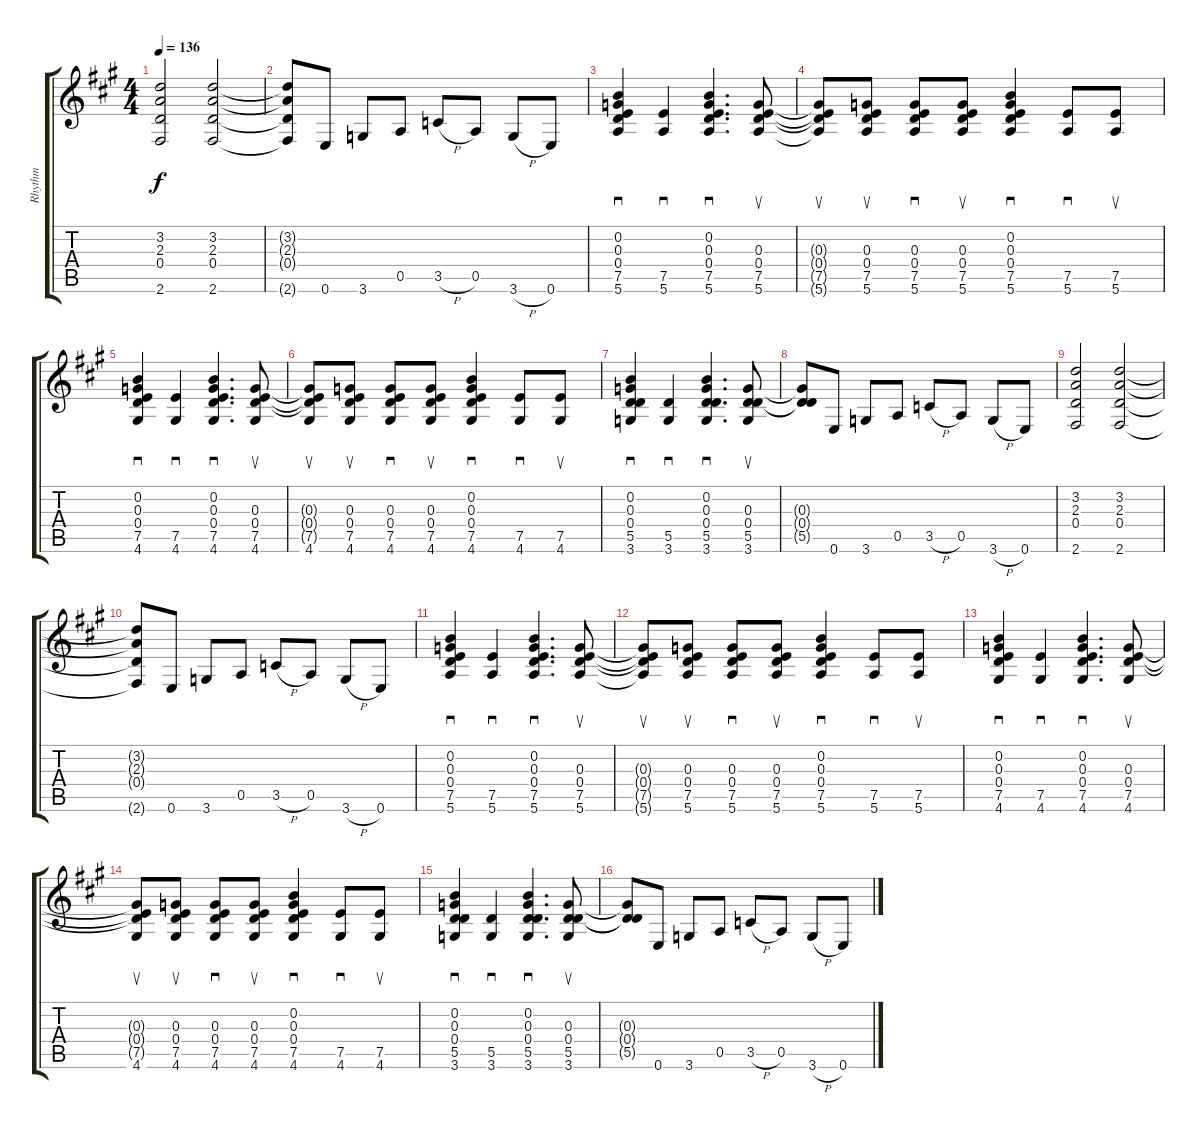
\track ("Rhythm" "Rhythm") {instrument overdrivenguitar}
\staff {score tabs}
\tuning (E4 B3 G3 D3 A2 E2) {hide}
\ts (4 4)
\tempo 136
\clef g2
\ks a
(3.2 2.3 0.4 2.6).2{dy f} (3.2 2.3 0.4 2.6).2 |
(3.2{t} 2.3{t} 0.4{t} 2.6{t}).8 0.6.8 3.6.8 0.5.8 3.5{h}.8 0.5.8 3.6{h}.8 0.6.8 |
(0.2 0.3 0.4 7.5 5.6).4{sd} (7.5 5.6).4{sd} (0.2 0.3 0.4 7.5 5.6).4{d sd} (0.3 0.4 7.5 5.6).8{su} |
(0.3{t} 0.4{t} 7.5{t} 5.6{t}).8{su} (0.3 0.4 7.5 5.6).8{su} (0.3 0.4 7.5 5.6).8{sd} (0.3 0.4 7.5 5.6).8{su} (0.2 0.3 0.4 7.5 5.6).4{sd} (7.5 5.6).8{sd} (7.5 5.6).8{su} |
(0.2 0.3 0.4 7.5 4.6).4{sd} (7.5 4.6).4{sd} (0.2 0.3 0.4 7.5 4.6).4{d sd} (0.3 0.4 7.5 4.6).8{su} |
(0.3{t} 0.4{t} 7.5{t} 4.6).8{su} (0.3 0.4 7.5 4.6).8{su} (0.3 0.4 7.5 4.6).8{sd} (0.3 0.4 7.5 4.6).8{su} (0.2 0.3 0.4 7.5 4.6).4{sd} (7.5 4.6).8{sd} (7.5 4.6).8{su} |
(0.2 0.3 0.4 5.5 3.6).4{sd} (5.5 3.6).4{sd} (0.2 0.3 0.4 5.5 3.6).4{d sd} (0.3 0.4 5.5 3.6).8{su} |
(0.3{t} 0.4{t} 5.5{t}).8 0.6.8 3.6.8 0.5.8 3.5{h}.8 0.5.8 3.6{h}.8 0.6.8 |
(3.2 2.3 0.4 2.6).2 (3.2 2.3 0.4 2.6).2 |
(3.2{t} 2.3{t} 0.4{t} 2.6{t}).8 0.6.8 3.6.8 0.5.8 3.5{h}.8 0.5.8 3.6{h}.8 0.6.8 |
(0.2 0.3 0.4 7.5 5.6).4{sd} (7.5 5.6).4{sd} (0.2 0.3 0.4 7.5 5.6).4{d sd} (0.3 0.4 7.5 5.6).8{su} |
(0.3{t} 0.4{t} 7.5{t} 5.6{t}).8{su} (0.3 0.4 7.5 5.6).8{su} (0.3 0.4 7.5 5.6).8{sd} (0.3 0.4 7.5 5.6).8{su} (0.2 0.3 0.4 7.5 5.6).4{sd} (7.5 5.6).8{sd} (7.5 5.6).8{su} |
(0.2 0.3 0.4 7.5 4.6).4{sd} (7.5 4.6).4{sd} (0.2 0.3 0.4 7.5 4.6).4{d sd} (0.3 0.4 7.5 4.6).8{su} |
(0.3{t} 0.4{t} 7.5{t} 4.6).8{su} (0.3 0.4 7.5 4.6).8{su} (0.3 0.4 7.5 4.6).8{sd} (0.3 0.4 7.5 4.6).8{su} (0.2 0.3 0.4 7.5 4.6).4{sd} (7.5 4.6).8{sd} (7.5 4.6).8{su} |
(0.2 0.3 0.4 5.5 3.6).4{sd} (5.5 3.6).4{sd} (0.2 0.3 0.4 5.5 3.6).4{d sd} (0.3 0.4 5.5 3.6).8{su} |
(0.3{t} 0.4{t} 5.5{t}).8 0.6.8 3.6.8 0.5.8 3.5{h}.8 0.5.8 3.6{h}.8 0.6.8
